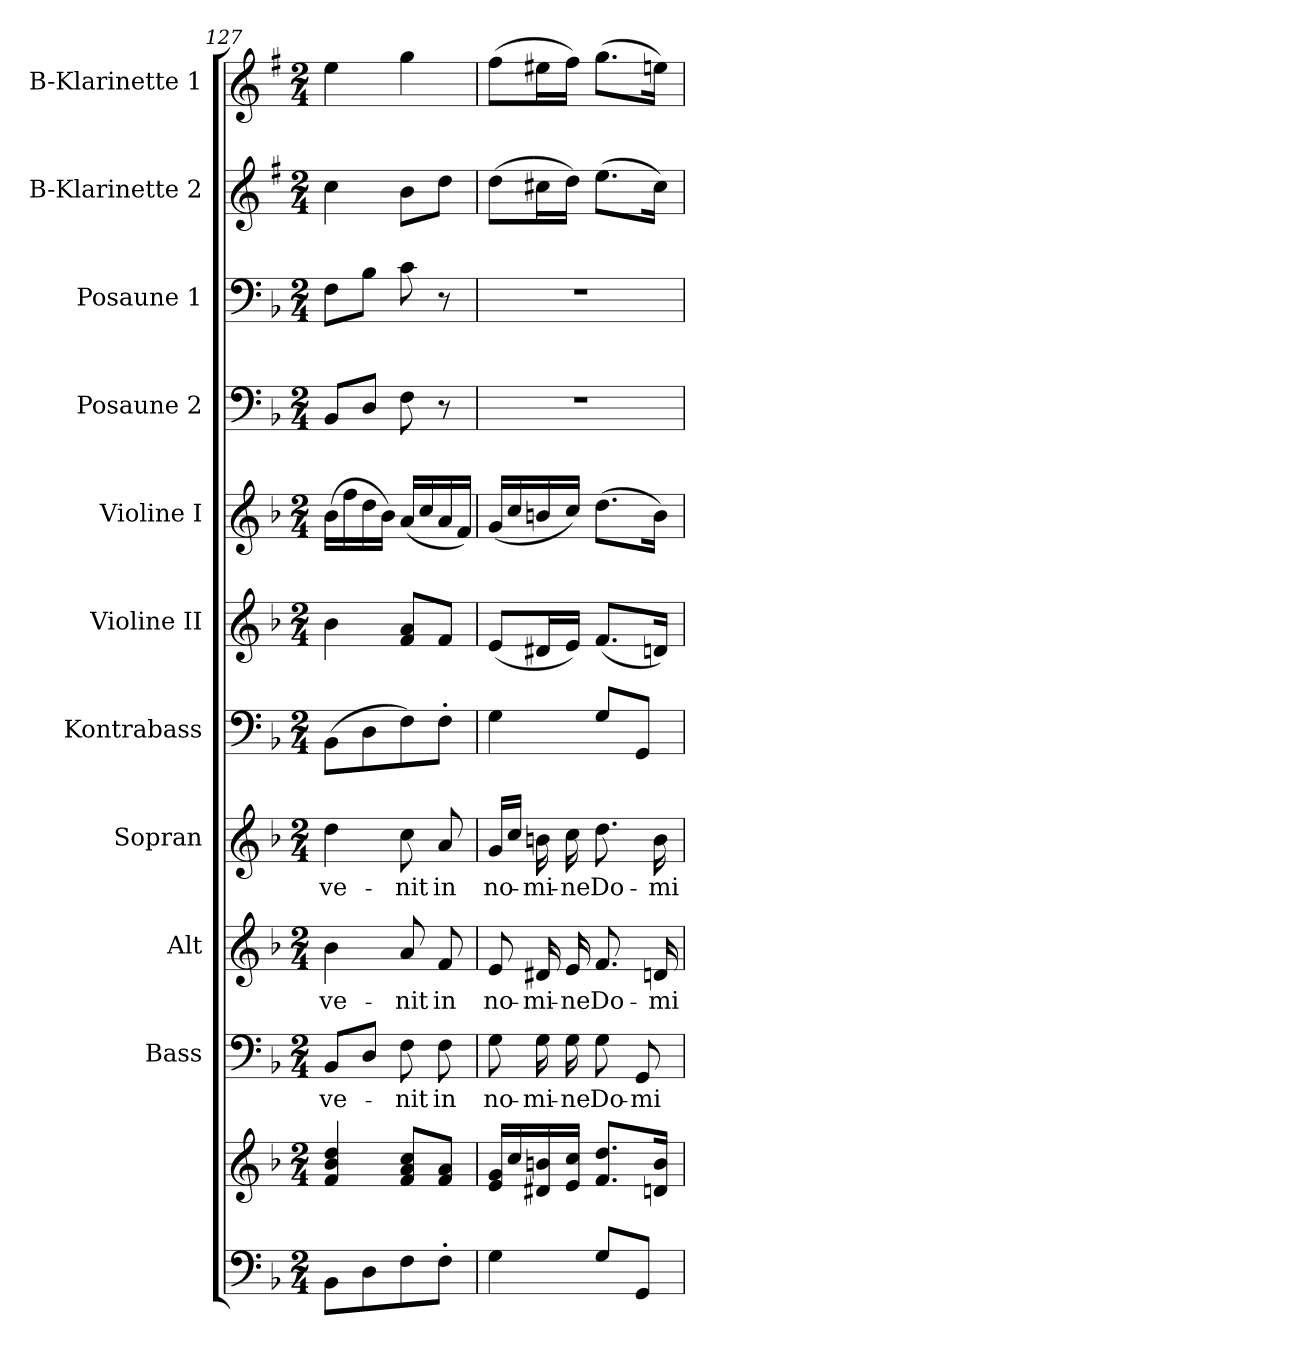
**kern	**kern	**kern	**text	**kern	**text	**kern	**text	**kern	**kern	**kern	**kern	**kern	**kern	**kern
*part11	*part11	*part10	*part10	*part9	*part9	*part8	*part8	*part7	*part6	*part5	*part4	*part3	*part2	*part1
*staff12	*staff11	*staff10	*staff10	*staff9	*staff9	*staff8	*staff8	*staff7	*staff6	*staff5	*staff4	*staff3	*staff2	*staff1
*	*	*I"Bass	*	*I"Alt	*	*I"Sopran	*	*I"Kontrabass	*I"Violine II	*I"Violine I	*I"Posaune 2	*I"Posaune 1	*I"B-Klarinette 2	*I"B-Klarinette 1
*	*	*I'B.	*	*I'A.	*	*I'S.	*	*I'Kb.	*I'Vl. II	*I'Vl. I	*I'Pos. 2	*I'Pos. 1	*I'B Kl. 2	*I'B Kl. 1
!!LO:PB:g=z
*clefF4	*clefG2	*clefF4	*	*clefG2	*	*clefG2	*	*clefF4	*clefG2	*clefG2	*clefF4	*clefF4	*clefG2	*clefG2
*	*	*	*	*	*	*	*	*ITrd7c12	*	*	*	*	*ITrd1c2	*ITrd1c2
*k[b-]	*k[b-]	*k[b-]	*	*k[b-]	*	*k[b-]	*	*k[b-]	*k[b-]	*k[b-]	*k[b-]	*k[b-]	*k[b-]	*k[b-]
*F:	*F:	*F:	*	*F:	*	*F:	*	*F:	*F:	*F:	*F:	*F:	*F:	*F:
*M2/4	*M2/4	*M2/4	*	*M2/4	*	*M2/4	*	*M2/4	*M2/4	*M2/4	*M2/4	*M2/4	*M2/4	*M2/4
=127	=127	=127	=127	=127	=127	=127	=127	=127	=127	=127	=127	=127	=127	=127
!	!	!	!LO:LY:b	!	!LO:LY:b	!	!LO:LY:b	!	!	!	!	!	!	!
8BB-\L	4f/ 4b-/ 4dd/	8BB-/L	ve-	4b-\	ve-	4dd\	ve-	(>8BBB-\L	4b-\	(>16b-\LL	8BB-/L	8F\L	4b-\	4dd\
.	.	.	.	.	.	.	.	.	.	16ff\	.	.	.	.
8D\	.	8D/J	.	.	.	.	.	8DD\	.	16dd\	8D/J	8B-\J	.	.
.	.	.	.	.	.	.	.	.	.	16b-\JJ)	.	.	.	.
!	!	!	!LO:LY:b	!	!LO:LY:b	!	!LO:LY:b	!	!	!	!	!	!	!
8F\	8f/ 8a/ 8cc/L	8F\	-nit	8a/	-nit	8cc\	-nit	8FF\)	8f/ 8a/L	(<16a/LL	8F\	8c\	8a\L	4ff\
.	.	.	.	.	.	.	.	.	.	16cc/	.	.	.	.
!	!	!	!LO:LY:b	!	!LO:LY:b	!	!LO:LY:b	!	!	!	!	!	!	!
8F'>\J	8f/ 8a/J	8F\	in	8f/	in	8a/	in	8FF'>\J	8f/J	16a/	8r	8r	8cc\J	.
.	.	.	.	.	.	.	.	.	.	16f/JJ)	.	.	.	.
=128	=128	=128	=128	=128	=128	=128	=128	=128	=128	=128	=128	=128	=128	=128
!	!	!	!LO:LY:b	!	!LO:LY:b	!	!LO:LY:b	!	!	!	!	!	!	!
4G\	16e/ 16g/LL	8G\	no-	8e/	no-	16g/LL	no-	4GG\	(<8e/L	(<16g/LL	2r	2r	(>8cc\L	(>8ee\L
.	16cc/	.	.	.	.	16cc/JJ	.	.	.	16cc/	.	.	.	.
!	!	!	!LO:LY:b	!	!LO:LY:b	!	!LO:LY:b	!	!	!	!	!	!	!
.	16d#X/ 16bn/	16G\	-mi-	16d#X/	-mi-	16bn\	-mi-	.	16d#X/L	16bn/	.	.	16bn\L	16dd#X\L
!	!	!	!LO:LY:b	!	!LO:LY:b	!	!LO:LY:b	!	!	!	!	!	!	!
.	16e/ 16cc/JJ	16G\	-ne	16e/	-ne	16cc\	-ne	.	16e/JJ)	16cc/JJ)	.	.	16cc\JJ)	16ee\JJ)
!	!	!	!LO:LY:b	!	!LO:LY:b	!	!LO:LY:b	!	!	!	!	!	!	!
8G/L	8.f/ 8.dd/L	8G\	Do-	8.f/	Do-	8.dd\	Do-	8GG/L	(<8.f/L	(>8.dd\L	.	.	(>8.dd\L	(>8.ff\L
!	!	!	!LO:LY:b	!	!	!	!	!	!	!	!	!	!	!
8GG/J	.	8GG/	-mi-	.	.	.	.	8GGG/J	.	.	.	.	.	.
!	!	!	!	!	!LO:LY:b	!	!LO:LY:b	!	!	!	!	!	!	!
.	16dn/ 16b/Jk	.	.	16dn/	-mi-	16b\	-mi-	.	16dn/Jk)	16b\Jk)	.	.	16b\Jk)	16ddn\Jk)
=	=	=	=	=	=	=	=	=	=	=	=	=	=	=
*-	*-	*-	*-	*-	*-	*-	*-	*-	*-	*-	*-	*-	*-	*-
